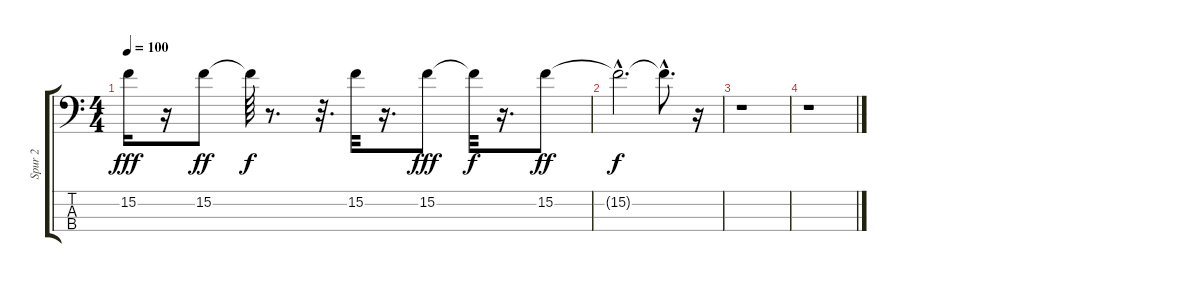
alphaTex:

\track ("Spur 2" "Spur 2") {instrument electricbassfinger}
\staff {score tabs}
\tuning (G2 D2 A1 E1) {hide}
\ts (4 4)
\tempo 100
\clef f4
\ks c
15.2.16{dy fff} r.16 15.2.8{dy ff} 15.2{t}.64{dy f} r.8{d} r.32{d} 15.2.32 r.16{d} 15.2.8{dy fff} 15.2{t}.32{dy f} r.16{d} 15.2.8{dy ff} |
15.2{hac t}.2{d dy f} 15.2{hac t}.8{d} r.16 |
r.1 |
r.1
